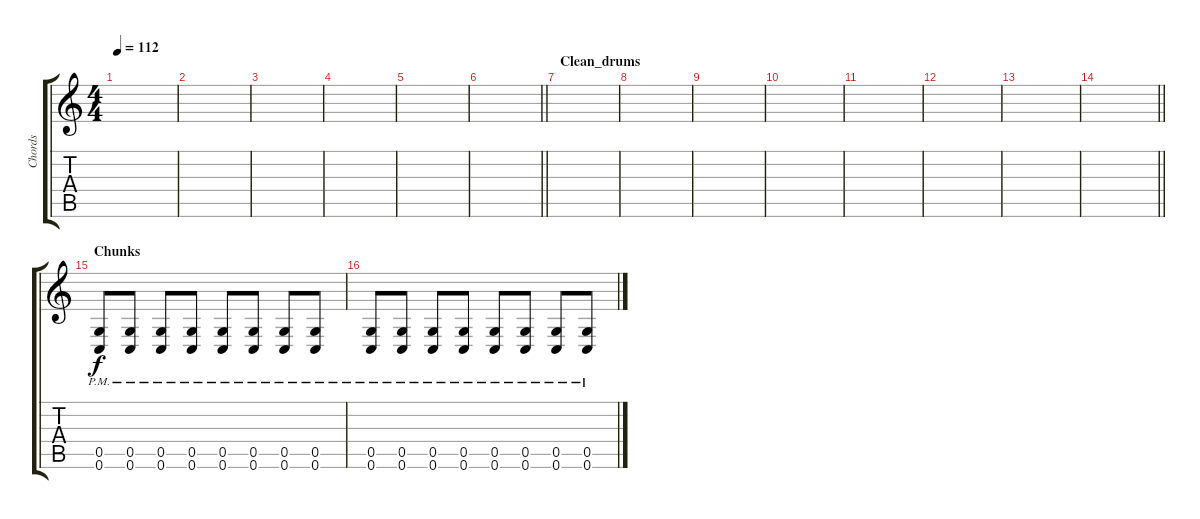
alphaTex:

\track ("Chords" "Chords") {instrument overdrivenguitar}
\staff {score tabs}
\tuning (D4 A3 F3 C3 G2 C2) {hide}
\ts (4 4)
\tempo 112
\clef g2
\ks c
|
|
|
|
|
\barLineRight lightlight
|
\section ("" "Clean_drums")
|
|
|
|
|
|
|
\barLineRight lightlight
|
\section ("" "Chunks")
(0.5{pm} 0.6{pm}).8{instrument overdrivenguitar} (0.5{pm} 0.6{pm}).8 (0.5{pm} 0.6{pm}).8 (0.5{pm} 0.6{pm}).8 (0.5{pm} 0.6{pm}).8 (0.5{pm} 0.6{pm}).8 (0.5{pm} 0.6{pm}).8 (0.5{pm} 0.6{pm}).8 |
(0.5{pm} 0.6{pm}).8 (0.5{pm} 0.6{pm}).8 (0.5{pm} 0.6{pm}).8 (0.5{pm} 0.6{pm}).8 (0.5{pm} 0.6{pm}).8 (0.5{pm} 0.6{pm}).8 (0.5{pm} 0.6{pm}).8 (0.5{pm} 0.6{pm}).8
